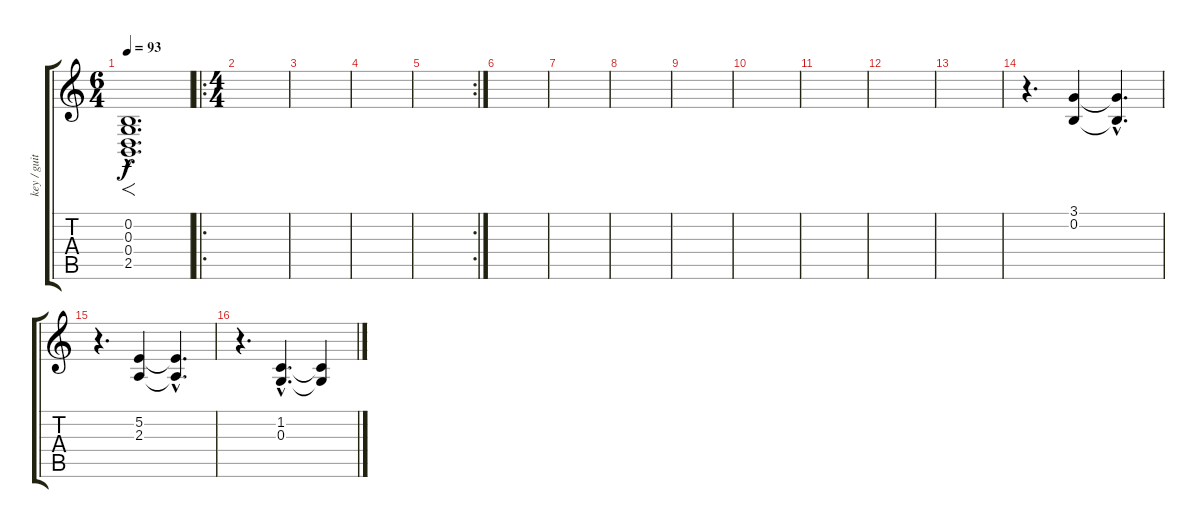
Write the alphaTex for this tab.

\track ("key / guitar" "key / guit") {instrument drawbarorgan}
\staff {score tabs}
\tuning (E4 B3 G3 D3 A2 E2) {hide}
\ts (6 4)
\tempo 93
\clef g2
\ks c
(0.2{hac} 0.3{hac} 0.4{hac} 2.5{hac}).1{f d dy f instrument drawbarorgan} |
\ro
\ts (4 4)
|
|
|
\rc 2
|
|
|
|
|
|
|
|
|
r.4{d} (3.1 0.2).4{balance 16} (3.1{hac t} 0.2{hac t}).4{d} |
r.4{d} (5.2 2.3).4{balance 0} (5.2{hac t} 2.3{hac t}).4{d} |
r.4{d} (1.2{hac} 0.3{hac}).4{d balance 11} (1.2{t} 0.3{t}).4
